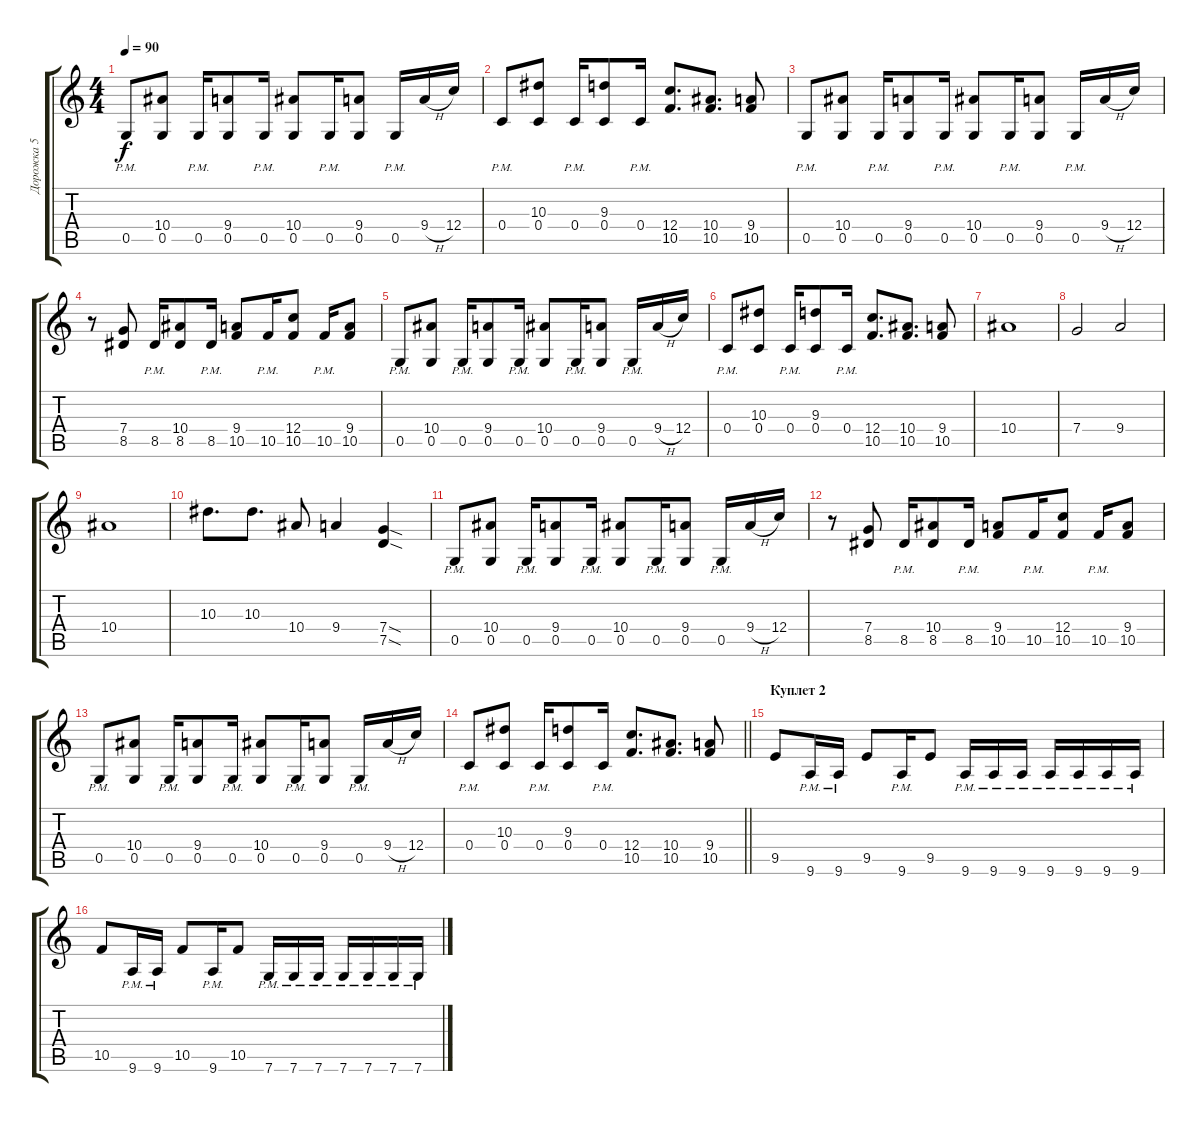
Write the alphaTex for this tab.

\track ("Дорожка 5" "Дорожка 5") {instrument distortionguitar}
\staff {score tabs}
\tuning (D4 A3 F3 C3 G2 C2) {hide}
\ts (4 4)
\tempo 90
\clef g2
\ks c
0.5{pm}.8{dy f} (10.4 0.5).8 0.5{pm}.16 (9.4 0.5).8 0.5{pm}.16 (10.4 0.5).8 0.5{pm}.16 (9.4 0.5).8 0.5{pm}.16 9.4{h}.16 12.4.16 |
0.4{pm}.8 (10.3 0.4).8 0.4{pm}.16 (9.3 0.4).8 0.4{pm}.16 (12.4 10.5).8{d} (10.4 10.5).8{d} (9.4 10.5).8 |
0.5{pm}.8 (10.4 0.5).8 0.5{pm}.16 (9.4 0.5).8 0.5{pm}.16 (10.4 0.5).8 0.5{pm}.16 (9.4 0.5).8 0.5{pm}.16 9.4{h}.16 12.4.16 |
r.8 (7.4 8.5).8 8.5{pm}.16 (10.4 8.5).8 8.5{pm}.16 (9.4 10.5).8 10.5{pm}.16 (12.4 10.5).8 10.5{pm}.16 (9.4 10.5).8 |
0.5{pm}.8 (10.4 0.5).8 0.5{pm}.16 (9.4 0.5).8 0.5{pm}.16 (10.4 0.5).8 0.5{pm}.16 (9.4 0.5).8 0.5{pm}.16 9.4{h}.16 12.4.16 |
0.4{pm}.8 (10.3 0.4).8 0.4{pm}.16 (9.3 0.4).8 0.4{pm}.16 (12.4 10.5).8{d} (10.4 10.5).8{d} (9.4 10.5).8 |
10.4.1 |
7.4.2 9.4.2 |
10.4.1 |
10.3.8{d} 10.3.8{d} 10.4.8 9.4.4 (7.4{sod} 7.5{sod}).4 |
0.5{pm}.8 (10.4 0.5).8 0.5{pm}.16 (9.4 0.5).8 0.5{pm}.16 (10.4 0.5).8 0.5{pm}.16 (9.4 0.5).8 0.5{pm}.16 9.4{h}.16 12.4.16 |
r.8 (7.4 8.5).8 8.5{pm}.16 (10.4 8.5).8 8.5{pm}.16 (9.4 10.5).8 10.5{pm}.16 (12.4 10.5).8 10.5{pm}.16 (9.4 10.5).8 |
0.5{pm}.8 (10.4 0.5).8 0.5{pm}.16 (9.4 0.5).8 0.5{pm}.16 (10.4 0.5).8 0.5{pm}.16 (9.4 0.5).8 0.5{pm}.16 9.4{h}.16 12.4.16 |
\barLineRight lightlight
0.4{pm}.8 (10.3 0.4).8 0.4{pm}.16 (9.3 0.4).8 0.4{pm}.16 (12.4 10.5).8{d} (10.4 10.5).8{d} (9.4 10.5).8 |
\section ("" "Куплет 2")
9.5.8 9.6{pm}.16 9.6{pm}.16 9.5.8 9.6{pm}.16 9.5.8 9.6{pm}.16 9.6{pm}.16 9.6{pm}.16 9.6{pm}.16 9.6{pm}.16 9.6{pm}.16 9.6{pm}.16 |
10.5.8 9.6{pm}.16 9.6{pm}.16 10.5.8 9.6{pm}.16 10.5.8 7.6{pm}.16 7.6{pm}.16 7.6{pm}.16 7.6{pm}.16 7.6{pm}.16 7.6{pm}.16 7.6{pm}.16
